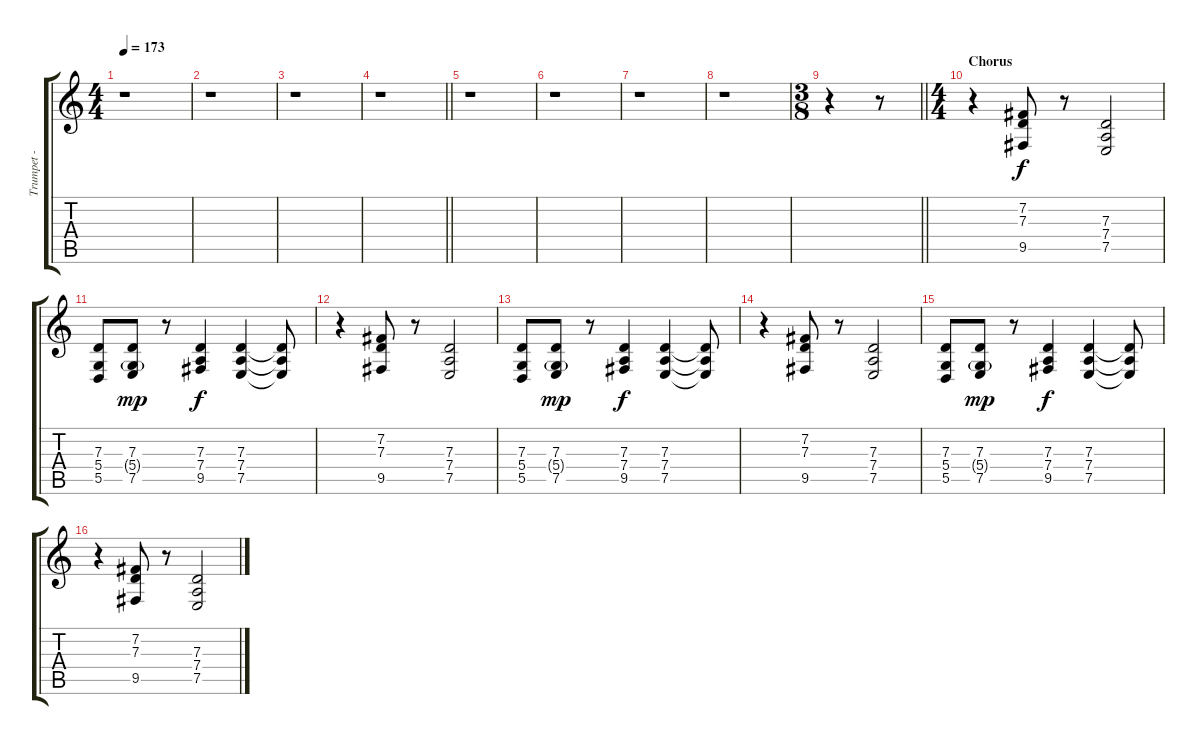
\track ("Trumpet - ?????" "Trumpet - ") {instrument altosax}
\staff {score tabs}
\tuning (E4 B3 G3 D3 A2 E2) {hide}
\ts (4 4)
\tempo 173
\clef g2
\ks c
r.1{dy f} |
r.1 |
r.1 |
\barLineRight lightlight
r.1 |
r.1 |
r.1 |
r.1 |
r.1 |
\ts (3 8)
\barLineRight lightlight
r.4 r.8 |
\ts (4 4)
\section ("" "Chorus")
r.4 (7.2 7.3 9.5).8 r.8 (7.3 7.4 7.5).2 |
(7.3 5.4 5.5).8 (7.3 5.4{g} 7.5).8{dy mp} r.8 (7.3 7.4 9.5).4{dy f} (7.3 7.4 7.5).4 (7.3{t} 7.4{t} 7.5{t}).8 |
r.4 (7.2 7.3 9.5).8 r.8 (7.3 7.4 7.5).2 |
(7.3 5.4 5.5).8 (7.3 5.4{g} 7.5).8{dy mp} r.8 (7.3 7.4 9.5).4{dy f} (7.3 7.4 7.5).4 (7.3{t} 7.4{t} 7.5{t}).8 |
r.4 (7.2 7.3 9.5).8 r.8 (7.3 7.4 7.5).2 |
(7.3 5.4 5.5).8 (7.3 5.4{g} 7.5).8{dy mp} r.8 (7.3 7.4 9.5).4{dy f} (7.3 7.4 7.5).4 (7.3{t} 7.4{t} 7.5{t}).8 |
r.4 (7.2 7.3 9.5).8 r.8 (7.3 7.4 7.5).2
